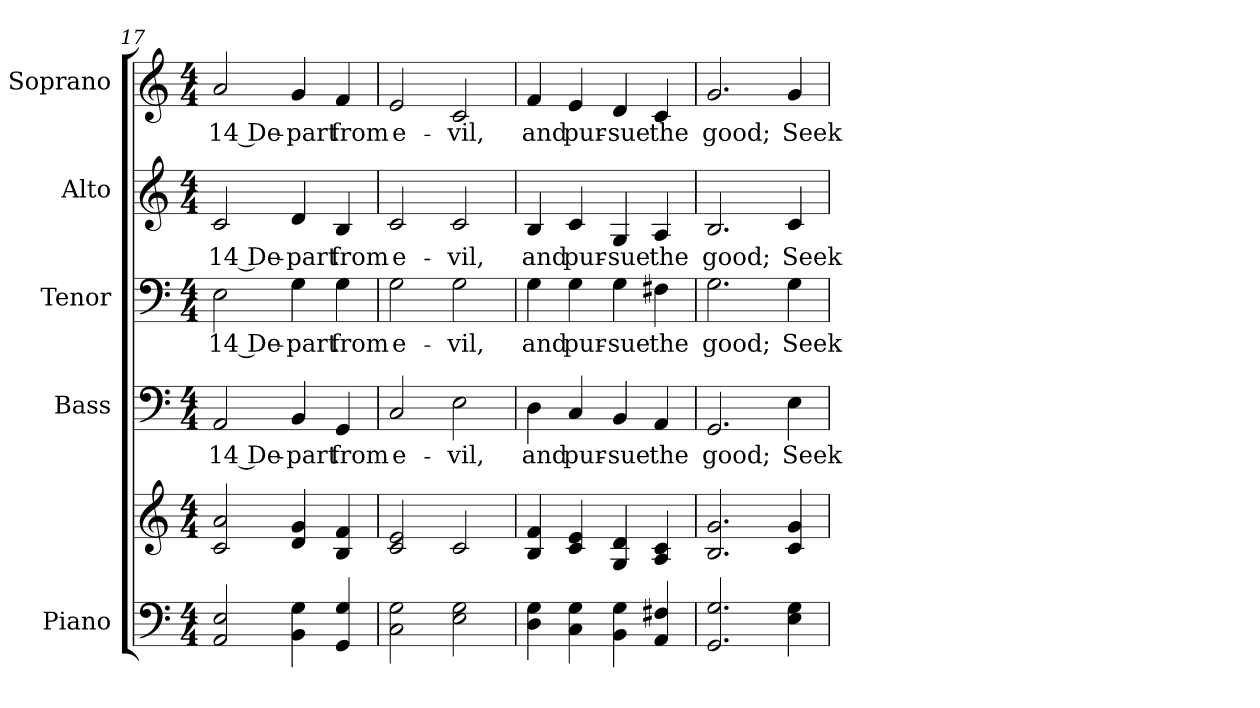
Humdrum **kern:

**kern	**kern	**kern	**text	**kern	**text	**kern	**text	**kern	**text
*part5	*part5	*part4	*part4	*part3	*part3	*part2	*part2	*part1	*part1
*staff6	*staff5	*staff4	*staff4	*staff3	*staff3	*staff2	*staff2	*staff1	*staff1
*I"Piano	*	*I"Bass	*	*I"Tenor	*	*I"Alto	*	*I"Soprano	*
*I'Pno.	*	*I'B.	*	*I'T.	*	*I'A.	*	*I'S.	*
!!LO:PB:g=z
*clefF4	*clefG2	*clefF4	*	*clefF4	*	*clefG2	*	*clefG2	*
*k[]	*k[]	*k[]	*	*k[]	*	*k[]	*	*k[]	*
*C:	*C:	*C:	*	*C:	*	*C:	*	*C:	*
*M4/4	*M4/4	*M4/4	*	*M4/4	*	*M4/4	*	*M4/4	*
=17	=17	=17	=17	=17	=17	=17	=17	=17	=17
!	!	!	!LO:LY:b:color=#000000	!	!	!	!	!	!
!	!	!	!	!	!LO:LY:b:color=#000000	!	!	!	!
!	!	!	!	!	!	!	!LO:LY:b:color=#000000	!	!
!	!	!	!	!	!	!	!	!	!LO:LY:b:color=#000000
2AAi/ 2Ei	2ci/ 2ai	2AAi/	14 De-	2Ei\	14 De-	2ci/	14 De-	2ai/	14 De-
!	!	!	!LO:LY:b:color=#000000	!	!	!	!	!	!
!	!	!	!	!	!LO:LY:b:color=#000000	!	!	!	!
!	!	!	!	!	!	!	!LO:LY:b:color=#000000	!	!
!	!	!	!	!	!	!	!	!	!LO:LY:b:color=#000000
4BBi\ 4Gi	4di/ 4gi	4BBi/	-part	4Gi\	-part	4di/	-part	4gi/	-part
!	!	!	!LO:LY:b:color=#000000	!	!	!	!	!	!
!	!	!	!	!	!LO:LY:b:color=#000000	!	!	!	!
!	!	!	!	!	!	!	!LO:LY:b:color=#000000	!	!
!	!	!	!	!	!	!	!	!	!LO:LY:b:color=#000000
4GGi/ 4Gi	4Bi/ 4fi	4GGi/	from	4Gi\	from	4Bi/	from	4fi/	from
=18	=18	=18	=18	=18	=18	=18	=18	=18	=18
!	!	!	!LO:LY:b:color=#000000	!	!	!	!	!	!
!	!	!	!	!	!LO:LY:b:color=#000000	!	!	!	!
!	!	!	!	!	!	!	!LO:LY:b:color=#000000	!	!
!	!	!	!	!	!	!	!	!	!LO:LY:b:color=#000000
2Ci\ 2Gi	2ci/ 2ei	2Ci/	e-	2Gi\	e-	2ci/	e-	2ei/	e-
!	!	!	!LO:LY:b:color=#000000	!	!	!	!	!	!
!	!	!	!	!	!LO:LY:b:color=#000000	!	!	!	!
!	!	!	!	!	!	!	!LO:LY:b:color=#000000	!	!
!	!	!	!	!	!	!	!	!	!LO:LY:b:color=#000000
2Ei\ 2Gi	2ci/	2Ei\	-vil,	2Gi\	-vil,	2ci/	-vil,	2ci/	-vil,
=19	=19	=19	=19	=19	=19	=19	=19	=19	=19
!	!	!	!LO:LY:b:color=#000000	!	!	!	!	!	!
!	!	!	!	!	!LO:LY:b:color=#000000	!	!	!	!
!	!	!	!	!	!	!	!LO:LY:b:color=#000000	!	!
!	!	!	!	!	!	!	!	!	!LO:LY:b:color=#000000
4Di\ 4Gi	4Bi/ 4fi	4Di\	and	4Gi\	and	4Bi/	and	4fi/	and
!	!	!	!LO:LY:b:color=#000000	!	!	!	!	!	!
!	!	!	!	!	!LO:LY:b:color=#000000	!	!	!	!
!	!	!	!	!	!	!	!LO:LY:b:color=#000000	!	!
!	!	!	!	!	!	!	!	!	!LO:LY:b:color=#000000
4Ci\ 4Gi	4ci/ 4ei	4Ci/	pur-	4Gi\	pur-	4ci/	pur-	4ei/	pur-
!	!	!	!LO:LY:b:color=#000000	!	!	!	!	!	!
!	!	!	!	!	!LO:LY:b:color=#000000	!	!	!	!
!	!	!	!	!	!	!	!LO:LY:b:color=#000000	!	!
!	!	!	!	!	!	!	!	!	!LO:LY:b:color=#000000
4BBi\ 4Gi	4Gi/ 4di	4BBi/	-sue	4Gi\	-sue	4Gi/	-sue	4di/	-sue
!	!	!	!LO:LY:b:color=#000000	!	!	!	!	!	!
!	!	!	!	!	!LO:LY:b:color=#000000	!	!	!	!
!	!	!	!	!	!	!	!LO:LY:b:color=#000000	!	!
!	!	!	!	!	!	!	!	!	!LO:LY:b:color=#000000
4AAi/ 4F#Xi	4Ai/ 4ci	4AAi/	the	4F#Xi\	the	4Ai/	the	4ci/	the
=20	=20	=20	=20	=20	=20	=20	=20	=20	=20
!	!	!	!LO:LY:b:color=#000000	!	!	!	!	!	!
!	!	!	!	!	!LO:LY:b:color=#000000	!	!	!	!
!	!	!	!	!	!	!	!LO:LY:b:color=#000000	!	!
!	!	!	!	!	!	!	!	!	!LO:LY:b:color=#000000
2.GGi/ 2.Gi	2.Bi/ 2.gi	2.GGi/	good;	2.Gi\	good;	2.Bi/	good;	2.gi/	good;
!	!	!	!LO:LY:b:color=#000000	!	!	!	!	!	!
!	!	!	!	!	!LO:LY:b:color=#000000	!	!	!	!
!	!	!	!	!	!	!	!LO:LY:b:color=#000000	!	!
!	!	!	!	!	!	!	!	!	!LO:LY:b:color=#000000
4Ei\ 4Gi	4ci/ 4gi	4Ei\	Seek	4Gi\	Seek	4ci/	Seek	4gi/	Seek
=	=	=	=	=	=	=	=	=	=
*-	*-	*-	*-	*-	*-	*-	*-	*-	*-
